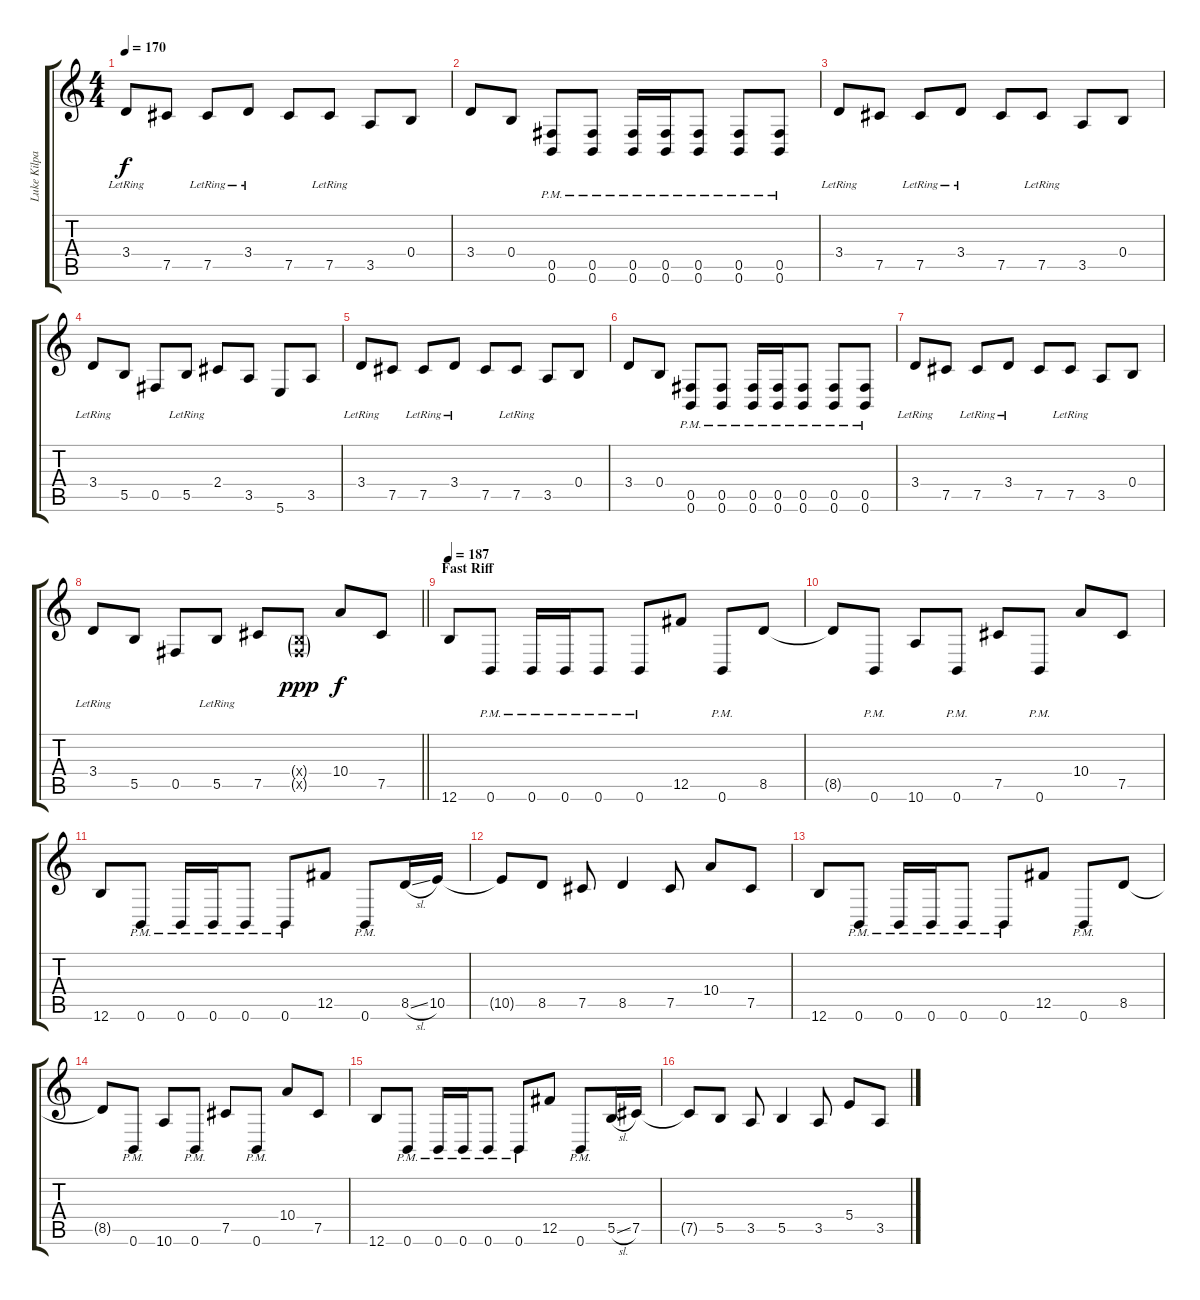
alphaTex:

\track ("Luke Kilpatrick" "Luke Kilpa") {instrument distortionguitar}
\staff {score tabs}
\tuning (Db4 Ab3 E3 B2 Gb2 B1) {hide}
\ts (4 4)
\tempo 170
\clef g2
\ks c
3.4{lr}.8{dy f} 7.5.8 7.5{lr}.8 3.4{lr}.8 7.5.8 7.5{lr}.8 3.5.8 0.4.8 |
3.4.8 0.4.8 (0.5{pm} 0.6{pm}).8 (0.5{pm} 0.6{pm}).8 (0.5{pm} 0.6{pm}).16 (0.5{pm} 0.6{pm}).16 (0.5{pm} 0.6{pm}).8 (0.5{pm} 0.6{pm}).8 (0.5{pm} 0.6{pm}).8 |
3.4{lr}.8 7.5.8 7.5{lr}.8 3.4{lr}.8 7.5.8 7.5{lr}.8 3.5.8 0.4.8 |
3.4{lr}.8 5.5.8 0.5.8 5.5{lr}.8 2.4.8 3.5.8 5.6.8 3.5.8 |
3.4{lr}.8 7.5.8 7.5{lr}.8 3.4{lr}.8 7.5.8 7.5{lr}.8 3.5.8 0.4.8 |
3.4.8 0.4.8 (0.5{pm} 0.6{pm}).8 (0.5{pm} 0.6{pm}).8 (0.5{pm} 0.6{pm}).16 (0.5{pm} 0.6{pm}).16 (0.5{pm} 0.6{pm}).8 (0.5{pm} 0.6{pm}).8 (0.5{pm} 0.6{pm}).8 |
3.4{lr}.8 7.5.8 7.5{lr}.8 3.4{lr}.8 7.5.8 7.5{lr}.8 3.5.8 0.4.8 |
\barLineRight lightlight
3.4{lr}.8 5.5.8 0.5.8 5.5{lr}.8 7.5.8 (0.4{g x} 0.5{g x}).8{dy ppp} 10.4.8{dy f} 7.5.8 |
\section ("" "Fast Riff")
\tempo 187
12.6.8 0.6{pm}.8 0.6{pm}.16 0.6{pm}.16 0.6{pm}.8 0.6{pm}.8 12.5.8 0.6{pm}.8 8.5.8 |
8.5{t}.8 0.6{pm}.8 10.6.8 0.6{pm}.8 7.5.8 0.6{pm}.8 10.4.8 7.5.8 |
12.6.8 0.6{pm}.8 0.6{pm}.16 0.6{pm}.16 0.6{pm}.8 0.6{pm}.8 12.5.8 0.6{pm}.8 8.5{sl}.16 10.5.16 |
10.5{t}.8 8.5.8 7.5.8 8.5.4 7.5.8 10.4.8 7.5.8 |
12.6.8 0.6{pm}.8 0.6{pm}.16 0.6{pm}.16 0.6{pm}.8 0.6{pm}.8 12.5.8 0.6{pm}.8 8.5.8 |
8.5{t}.8 0.6{pm}.8 10.6.8 0.6{pm}.8 7.5.8 0.6{pm}.8 10.4.8 7.5.8 |
12.6.8 0.6{pm}.8 0.6{pm}.16 0.6{pm}.16 0.6{pm}.8 0.6{pm}.8 12.5.8 0.6{pm}.8 5.5{sl}.16 7.5.16 |
7.5{t}.8 5.5.8 3.5.8 5.5.4 3.5.8 5.4.8 3.5.8
